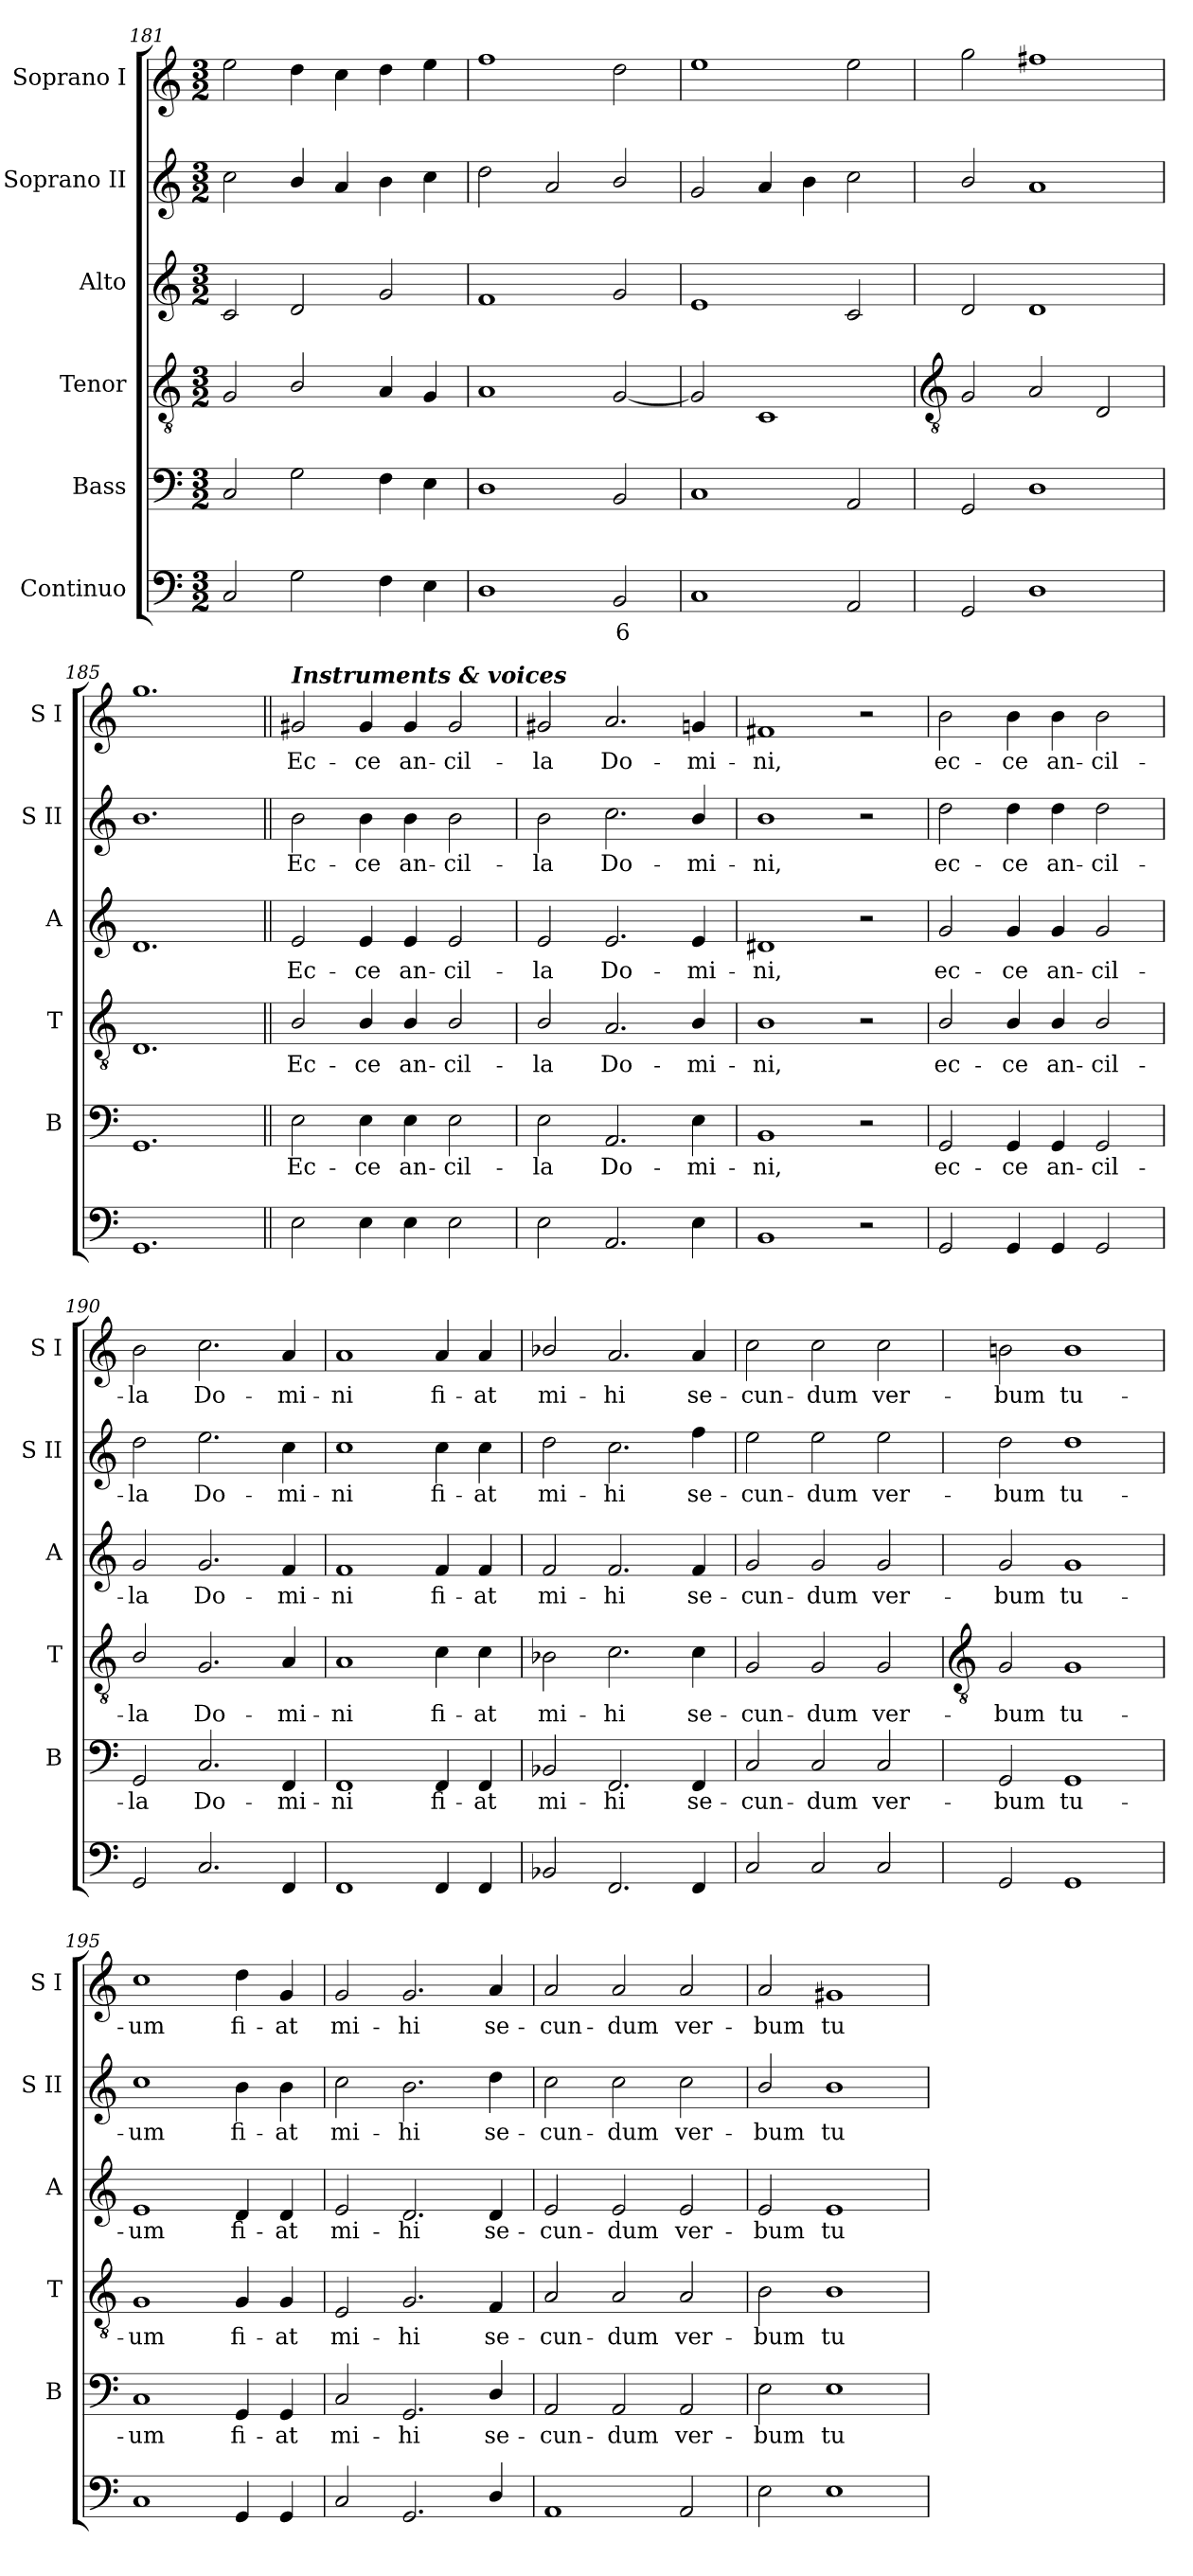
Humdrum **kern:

**kern	**text	**kern	**text	**kern	**text	**kern	**text	**kern	**text	**kern	**text
*part6	*part6	*part5	*part5	*part4	*part4	*part3	*part3	*part2	*part2	*part1	*part1
*staff6	*staff6	*staff5	*staff5	*staff4	*staff4	*staff3	*staff3	*staff2	*staff2	*staff1	*staff1
*I"Continuo	*	*I"Bass	*	*I"Tenor	*	*I"Alto	*	*I"Soprano II	*	*I"Soprano I	*
*	*	*I'B	*	*I'T	*	*I'A	*	*I'S II	*	*I'S I	*
*clefF4	*	*clefF4	*	*clefGv2	*	*clefG2	*	*clefG2	*	*clefG2	*
*k[]	*	*k[]	*	*k[]	*	*k[]	*	*k[]	*	*k[]	*
*C:	*	*C:	*	*C:	*	*C:	*	*C:	*	*C:	*
*M3/2	*	*M3/2	*	*M3/2	*	*M3/2	*	*M3/2	*	*M3/2	*
=181	=181	=181	=181	=181	=181	=181	=181	=181	=181	=181	=181
2C	.	2C	.	2G	.	2c	.	2cc	.	2ee	.
2G	.	2G	.	2B/	.	2d	.	4b/	.	4dd	.
.	.	.	.	.	.	.	.	4a	.	4cc	.
4F	.	4F	.	4A	.	2g	.	4b	.	4dd	.
4E	.	4E	.	4G	.	.	.	4cc	.	4ee	.
=182	=182	=182	=182	=182	=182	=182	=182	=182	=182	=182	=182
1D	.	1D	.	1A	.	1f	.	2dd	.	1ff	.
.	.	.	.	.	.	.	.	2a	.	.	.
!	!LO:LY:b	!	!	!	!	!	!	!	!	!	!
2BB	6	2BB	.	[2G	.	2g	.	2b/	.	2dd	.
=183	=183	=183	=183	=183	=183	=183	=183	=183	=183	=183	=183
1C	.	1C	.	2G]	.	1e	.	2g	.	1ee	.
.	.	.	.	1C	.	.	.	4a	.	.	.
.	.	.	.	.	.	.	.	4b	.	.	.
2AA	.	2AA	.	.	.	2c	.	2cc	.	2ee	.
!!LO:LB:g=z
=184	=184	=184	=184	=184	=184	=184	=184	=184	=184	=184	=184
*	*	*	*	*clefGv2	*	*	*	*	*	*	*
2GG	.	2GG	.	2G	.	2d	.	2b/	.	2gg	.
1D	.	1D	.	2A	.	1d	.	1a	.	1ff#X	.
.	.	.	.	2D	.	.	.	.	.	.	.
=185	=185	=185	=185	=185	=185	=185	=185	=185	=185	=185	=185
1.GG	.	1.GG	.	1.D	.	1.d	.	1.b	.	1.gg	.
=186||	=186||	=186||	=186||	=186||	=186||	=186||	=186||	=186||	=186||	=186||	=186||
!	!	!	!	!	!	!	!	!	!	!LO:TX:a:Bi:t=Instruments & voices	!
!	!	!	!LO:LY:b	!	!LO:LY:b	!	!LO:LY:b	!	!LO:LY:b	!	!LO:LY:b
2E	.	2E	Ec-	2B/	Ec-	2e	Ec-	2b	Ec-	2g#X	Ec-
!	!	!	!LO:LY:b	!	!LO:LY:b	!	!LO:LY:b	!	!LO:LY:b	!	!LO:LY:b
4E	.	4E	-ce	4B/	-ce	4e	-ce	4b	-ce	4g#	-ce
!	!	!	!LO:LY:b	!	!LO:LY:b	!	!LO:LY:b	!	!LO:LY:b	!	!LO:LY:b
4E	.	4E	an-	4B/	an-	4e	an-	4b	an-	4g#	an-
!	!	!	!LO:LY:b	!	!LO:LY:b	!	!LO:LY:b	!	!LO:LY:b	!	!LO:LY:b
2E	.	2E	-cil-	2B/	-cil-	2e	-cil-	2b	-cil-	2g#	-cil-
=187	=187	=187	=187	=187	=187	=187	=187	=187	=187	=187	=187
!	!	!	!LO:LY:b	!	!LO:LY:b	!	!LO:LY:b	!	!LO:LY:b	!	!LO:LY:b
2E	.	2E	-la	2B/	-la	2e	-la	2b	-la	2g#X	-la
!	!	!	!LO:LY:b	!	!LO:LY:b	!	!LO:LY:b	!	!LO:LY:b	!	!LO:LY:b
2.AA	.	2.AA	Do-	2.A	Do-	2.e	Do-	2.cc	Do-	2.a	Do-
!	!	!	!LO:LY:b	!	!LO:LY:b	!	!LO:LY:b	!	!LO:LY:b	!	!LO:LY:b
4E	.	4E	-mi-	4B/	-mi-	4e	-mi-	4b/	-mi-	4gn	-mi-
=188	=188	=188	=188	=188	=188	=188	=188	=188	=188	=188	=188
!	!	!	!LO:LY:b	!	!LO:LY:b	!	!LO:LY:b	!	!LO:LY:b	!	!LO:LY:b
1BB	.	1BB	-ni,	1B	-ni,	1d#X	-ni,	1b	-ni,	1f#X	-ni,
2r	.	2r	.	2r	.	2r	.	2r	.	2r	.
=189	=189	=189	=189	=189	=189	=189	=189	=189	=189	=189	=189
!	!	!	!LO:LY:b	!	!LO:LY:b	!	!LO:LY:b	!	!LO:LY:b	!	!LO:LY:b
2GG	.	2GG	ec-	2B/	ec-	2g	ec-	2dd	ec-	2b	ec-
!	!	!	!LO:LY:b	!	!LO:LY:b	!	!LO:LY:b	!	!LO:LY:b	!	!LO:LY:b
4GG	.	4GG	-ce	4B/	-ce	4g	-ce	4dd	-ce	4b	-ce
!	!	!	!LO:LY:b	!	!LO:LY:b	!	!LO:LY:b	!	!LO:LY:b	!	!LO:LY:b
4GG	.	4GG	an-	4B/	an-	4g	an-	4dd	an-	4b	an-
!	!	!	!LO:LY:b	!	!LO:LY:b	!	!LO:LY:b	!	!LO:LY:b	!	!LO:LY:b
2GG	.	2GG	-cil-	2B/	-cil-	2g	-cil-	2dd	-cil-	2b	-cil-
=190	=190	=190	=190	=190	=190	=190	=190	=190	=190	=190	=190
!	!	!	!LO:LY:b	!	!LO:LY:b	!	!LO:LY:b	!	!LO:LY:b	!	!LO:LY:b
2GG	.	2GG	-la	2B/	-la	2g	-la	2dd	-la	2b	-la
!	!	!	!LO:LY:b	!	!LO:LY:b	!	!LO:LY:b	!	!LO:LY:b	!	!LO:LY:b
2.C	.	2.C	Do-	2.G	Do-	2.g	Do-	2.ee	Do-	2.cc	Do-
!	!	!	!LO:LY:b	!	!LO:LY:b	!	!LO:LY:b	!	!LO:LY:b	!	!LO:LY:b
4FF	.	4FF	-mi-	4A	-mi-	4f	-mi-	4cc	-mi-	4a	-mi-
=191	=191	=191	=191	=191	=191	=191	=191	=191	=191	=191	=191
!	!	!	!LO:LY:b	!	!LO:LY:b	!	!LO:LY:b	!	!LO:LY:b	!	!LO:LY:b
1FF	.	1FF	-ni	1A	-ni	1f	-ni	1cc	-ni	1a	-ni
!	!	!	!LO:LY:b	!	!LO:LY:b	!	!LO:LY:b	!	!LO:LY:b	!	!LO:LY:b
4FF	.	4FF	fi-	4c	fi-	4f	fi-	4cc	fi-	4a	fi-
!	!	!	!LO:LY:b	!	!LO:LY:b	!	!LO:LY:b	!	!LO:LY:b	!	!LO:LY:b
4FF	.	4FF	-at	4c	-at	4f	-at	4cc	-at	4a	-at
=192	=192	=192	=192	=192	=192	=192	=192	=192	=192	=192	=192
!	!	!	!LO:LY:b	!	!LO:LY:b	!	!LO:LY:b	!	!LO:LY:b	!	!LO:LY:b
2BB-X	.	2BB-X	mi-	2B-X	mi-	2f	mi-	2dd	mi-	2b-X/	mi-
!	!	!	!LO:LY:b	!	!LO:LY:b	!	!LO:LY:b	!	!LO:LY:b	!	!LO:LY:b
2.FF	.	2.FF	-hi	2.c	-hi	2.f	-hi	2.cc	-hi	2.a	-hi
!	!	!	!LO:LY:b	!	!LO:LY:b	!	!LO:LY:b	!	!LO:LY:b	!	!LO:LY:b
4FF	.	4FF	se-	4c	se-	4f	se-	4ff	se-	4a	se-
=193	=193	=193	=193	=193	=193	=193	=193	=193	=193	=193	=193
!	!	!	!LO:LY:b	!	!LO:LY:b	!	!LO:LY:b	!	!LO:LY:b	!	!LO:LY:b
2C	.	2C	-cun-	2G	-cun-	2g	-cun-	2ee	-cun-	2cc	-cun-
!	!	!	!LO:LY:b	!	!LO:LY:b	!	!LO:LY:b	!	!LO:LY:b	!	!LO:LY:b
2C	.	2C	-dum	2G	-dum	2g	-dum	2ee	-dum	2cc	-dum
!	!	!	!LO:LY:b	!	!LO:LY:b	!	!LO:LY:b	!	!LO:LY:b	!	!LO:LY:b
2C	.	2C	ver-	2G	ver-	2g	ver-	2ee	ver-	2cc	ver-
!!LO:LB:g=z
=194	=194	=194	=194	=194	=194	=194	=194	=194	=194	=194	=194
*	*	*	*	*clefGv2	*	*	*	*	*	*	*
!	!	!	!LO:LY:b	!	!LO:LY:b	!	!LO:LY:b	!	!LO:LY:b	!	!LO:LY:b
2GG	.	2GG	-bum	2G	-bum	2g	-bum	2dd	-bum	2bn	-bum
!	!	!	!LO:LY:b	!	!LO:LY:b	!	!LO:LY:b	!	!LO:LY:b	!	!LO:LY:b
1GG	.	1GG	tu-	1G	tu-	1g	tu-	1dd	tu-	1b	tu-
=195	=195	=195	=195	=195	=195	=195	=195	=195	=195	=195	=195
!	!	!	!LO:LY:b	!	!LO:LY:b	!	!LO:LY:b	!	!LO:LY:b	!	!LO:LY:b
1C	.	1C	-um	1G	-um	1e	-um	1cc	-um	1cc	-um
!	!	!	!LO:LY:b	!	!LO:LY:b	!	!LO:LY:b	!	!LO:LY:b	!	!LO:LY:b
4GG	.	4GG	fi-	4G	fi-	4d	fi-	4b	fi-	4dd	fi-
!	!	!	!LO:LY:b	!	!LO:LY:b	!	!LO:LY:b	!	!LO:LY:b	!	!LO:LY:b
4GG	.	4GG	-at	4G	-at	4d	-at	4b	-at	4g	-at
=196	=196	=196	=196	=196	=196	=196	=196	=196	=196	=196	=196
!	!	!	!LO:LY:b	!	!LO:LY:b	!	!LO:LY:b	!	!LO:LY:b	!	!LO:LY:b
2C	.	2C	mi-	2E	mi-	2e	mi-	2cc	mi-	2g	mi-
!	!	!	!LO:LY:b	!	!LO:LY:b	!	!LO:LY:b	!	!LO:LY:b	!	!LO:LY:b
2.GG	.	2.GG	-hi	2.G	-hi	2.d	-hi	2.b	-hi	2.g	-hi
!	!	!	!LO:LY:b	!	!LO:LY:b	!	!LO:LY:b	!	!LO:LY:b	!	!LO:LY:b
4D/	.	4D/	se-	4F	se-	4d	se-	4dd	se-	4a	se-
=197	=197	=197	=197	=197	=197	=197	=197	=197	=197	=197	=197
!	!	!	!LO:LY:b	!	!LO:LY:b	!	!LO:LY:b	!	!LO:LY:b	!	!LO:LY:b
1AA	.	2AA	-cun-	2A	-cun-	2e	-cun-	2cc	-cun-	2a	-cun-
!	!	!	!LO:LY:b	!	!LO:LY:b	!	!LO:LY:b	!	!LO:LY:b	!	!LO:LY:b
.	.	2AA	-dum	2A	-dum	2e	-dum	2cc	-dum	2a	-dum
!	!	!	!LO:LY:b	!	!LO:LY:b	!	!LO:LY:b	!	!LO:LY:b	!	!LO:LY:b
2AA	.	2AA	ver-	2A	ver-	2e	ver-	2cc	ver-	2a	ver-
=198	=198	=198	=198	=198	=198	=198	=198	=198	=198	=198	=198
!	!	!	!LO:LY:b	!	!LO:LY:b	!	!LO:LY:b	!	!LO:LY:b	!	!LO:LY:b
2E	.	2E	-bum	2B	-bum	2e	-bum	2b/	-bum	2a	-bum
!	!	!	!LO:LY:b	!	!LO:LY:b	!	!LO:LY:b	!	!LO:LY:b	!	!LO:LY:b
1E	.	1E	tu-	1B	tu-	1e	tu-	1b	tu-	1g#X	tu-
=	=	=	=	=	=	=	=	=	=	=	=
*-	*-	*-	*-	*-	*-	*-	*-	*-	*-	*-	*-
